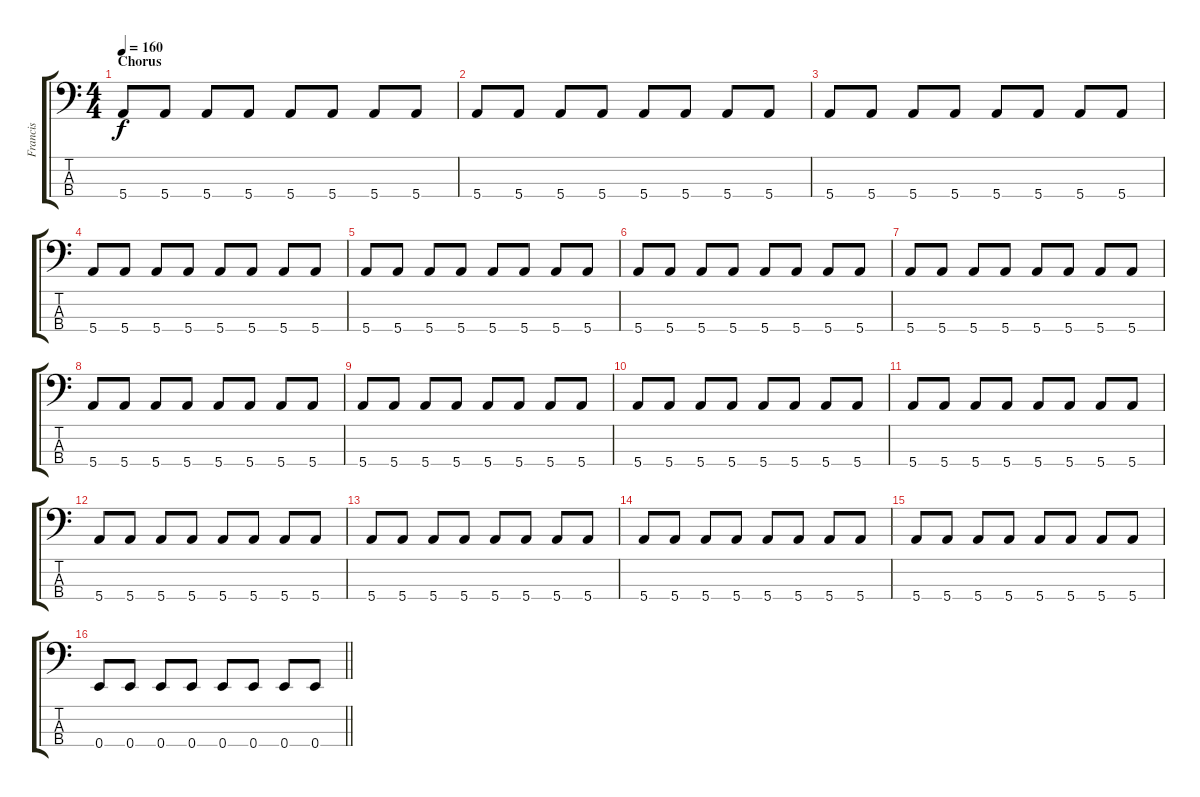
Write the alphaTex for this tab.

\track ("Francis" "Francis") {instrument electricbassfinger}
\staff {score tabs}
\tuning (G2 D2 A1 E1) {hide}
\ts (4 4)
\section ("" "Chorus")
\tempo 160
\clef f4
\ks c
5.4.8{dy f} 5.4.8 5.4.8 5.4.8 5.4.8 5.4.8 5.4.8 5.4.8 |
5.4.8 5.4.8 5.4.8 5.4.8 5.4.8 5.4.8 5.4.8 5.4.8 |
5.4.8 5.4.8 5.4.8 5.4.8 5.4.8 5.4.8 5.4.8 5.4.8 |
5.4.8 5.4.8 5.4.8 5.4.8 5.4.8 5.4.8 5.4.8 5.4.8 |
5.4.8 5.4.8 5.4.8 5.4.8 5.4.8 5.4.8 5.4.8 5.4.8 |
5.4.8 5.4.8 5.4.8 5.4.8 5.4.8 5.4.8 5.4.8 5.4.8 |
5.4.8 5.4.8 5.4.8 5.4.8 5.4.8 5.4.8 5.4.8 5.4.8 |
5.4.8 5.4.8 5.4.8 5.4.8 5.4.8 5.4.8 5.4.8 5.4.8 |
5.4.8 5.4.8 5.4.8 5.4.8 5.4.8 5.4.8 5.4.8 5.4.8 |
5.4.8 5.4.8 5.4.8 5.4.8 5.4.8 5.4.8 5.4.8 5.4.8 |
5.4.8 5.4.8 5.4.8 5.4.8 5.4.8 5.4.8 5.4.8 5.4.8 |
5.4.8 5.4.8 5.4.8 5.4.8 5.4.8 5.4.8 5.4.8 5.4.8 |
5.4.8 5.4.8 5.4.8 5.4.8 5.4.8 5.4.8 5.4.8 5.4.8 |
5.4.8 5.4.8 5.4.8 5.4.8 5.4.8 5.4.8 5.4.8 5.4.8 |
5.4.8 5.4.8 5.4.8 5.4.8 5.4.8 5.4.8 5.4.8 5.4.8 |
\barLineRight lightlight
0.4.8 0.4.8 0.4.8 0.4.8 0.4.8 0.4.8 0.4.8 0.4.8
